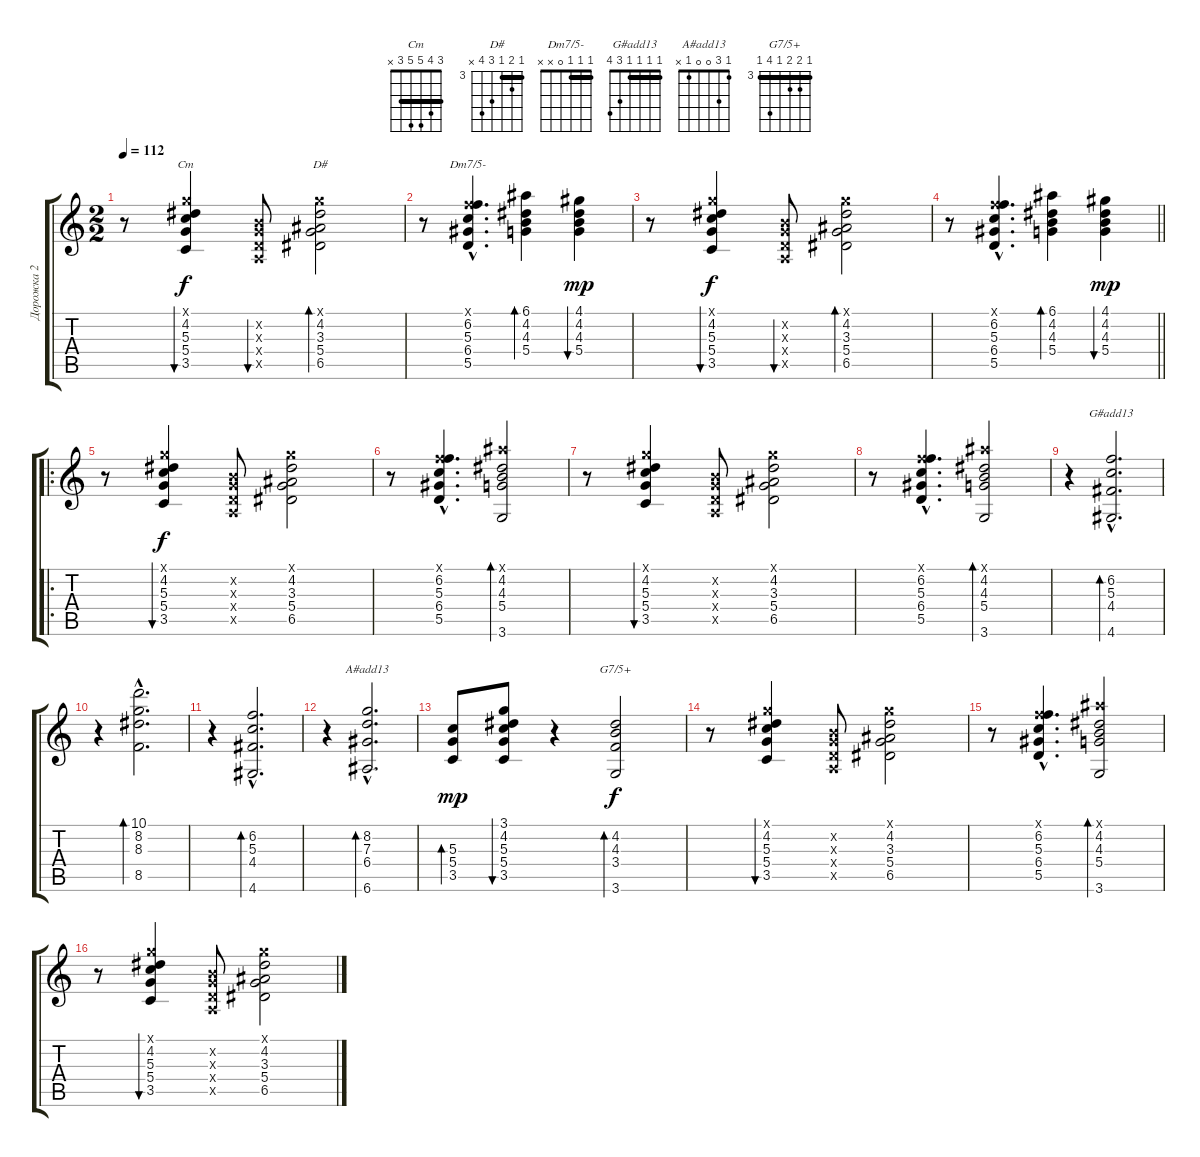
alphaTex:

\track ("Дорожка 2" "Дорожка 2") {instrument acousticguitarsteel}
\staff {score tabs}
\tuning (E4 B3 G3 D3 A2 E2) {hide}
\chord ("Cm" 3 4 5 5 3 x) {barre 3}
\chord ("D#" 3 4 3 5 6 x) {firstfret 3 barre 3}
\chord ("Dm7/5-" 1 1 1 0 x x) {barre 1}
\chord ("G#add13" 1 1 1 1 3 4) {barre 1}
\chord ("A#add13" 1 3 0 0 1 x)
\chord ("G7/5+" 3 4 4 3 6 3) {firstfret 3 barre 3}
\ts (2 2)
\tempo 112
\clef g2
\ks c
r.8{dy f instrument acousticguitarsteel} (3.1{x} 4.2 5.3 5.4 3.5).4{bu 60 ch "Cm"} (0.2{x} 0.3{x} 0.4{x} 0.5{x}).8{bu 60} (3.1{x} 4.2 3.3 5.4 6.5).2{bd 60 ch "D#"} |
r.8 (1.1{hac x} 6.2{hac} 5.3{hac} 6.4{hac} 5.5{hac}).4{d ch "Dm7/5-"} (6.1 4.2 4.3 5.4).4{bd 60} (4.1 4.2 4.3 5.4).4{bu 60 dy mp} |
r.8 (3.1{x} 4.2 5.3 5.4 3.5).4{bu 60 dy f} (0.2{x} 0.3{x} 0.4{x} 0.5{x}).8{bu 30} (3.1{x} 4.2 3.3 5.4 6.5).2{bd 60} |
\barLineRight lightlight
r.8 (1.1{hac x} 6.2{hac} 5.3{hac} 6.4{hac} 5.5{hac}).4{d} (6.1 4.2 4.3 5.4).4{bd 60} (4.1 4.2 4.3 5.4).4{bu 60 dy mp} |
\ro
r.8 (3.1{x} 4.2 5.3 5.4 3.5).4{bu 60 dy f} (0.2{x} 0.3{x} 0.4{x} 0.5{x}).8 (3.1{x} 4.2 3.3 5.4 6.5).2 |
r.8 (1.1{hac x} 6.2{hac} 5.3{hac} 6.4{hac} 5.5{hac}).4{d} (6.1{x} 4.2 4.3 5.4 3.6).2{bd 60} |
r.8 (3.1{x} 4.2 5.3 5.4 3.5).4{bu 60} (0.2{x} 0.3{x} 0.4{x} 0.5{x}).8 (3.1{x} 4.2 3.3 5.4 6.5).2 |
r.8 (1.1{hac x} 6.2{hac} 5.3{hac} 6.4{hac} 5.5{hac}).4{d} (6.1{x} 4.2 4.3 5.4 3.6).2{bd 60} |
r.4 (6.2{hac} 5.3{hac} 4.4{hac} 4.6{hac}).2{d bd 60 ch "G#add13"} |
r.4 (10.1{hac} 8.2{hac} 8.3{hac} 8.5{hac}).2{d bd 60} |
r.4 (6.2{hac} 5.3{hac} 4.4{hac} 4.6{hac}).2{d bd 60} |
r.4 (8.2{hac} 7.3{hac} 6.4{hac} 6.6{hac}).2{d bd 60 ch "A#add13"} |
(5.3 5.4 3.5).8{bd 60 dy mp} (3.1 4.2 5.3 5.4 3.5).8{bu 30} r.4 (4.2 4.3 3.4 3.6).2{bd 60 ch "G7/5+" dy f} |
r.8 (3.1{x} 4.2 5.3 5.4 3.5).4{bu 60} (0.2{x} 0.3{x} 0.4{x} 0.5{x}).8 (3.1{x} 4.2 3.3 5.4 6.5).2 |
r.8 (1.1{hac x} 6.2{hac} 5.3{hac} 6.4{hac} 5.5{hac}).4{d} (6.1{x} 4.2 4.3 5.4 3.6).2{bd 60} |
r.8 (3.1{x} 4.2 5.3 5.4 3.5).4{bu 60} (0.2{x} 0.3{x} 0.4{x} 0.5{x}).8 (3.1{x} 4.2 3.3 5.4 6.5).2
